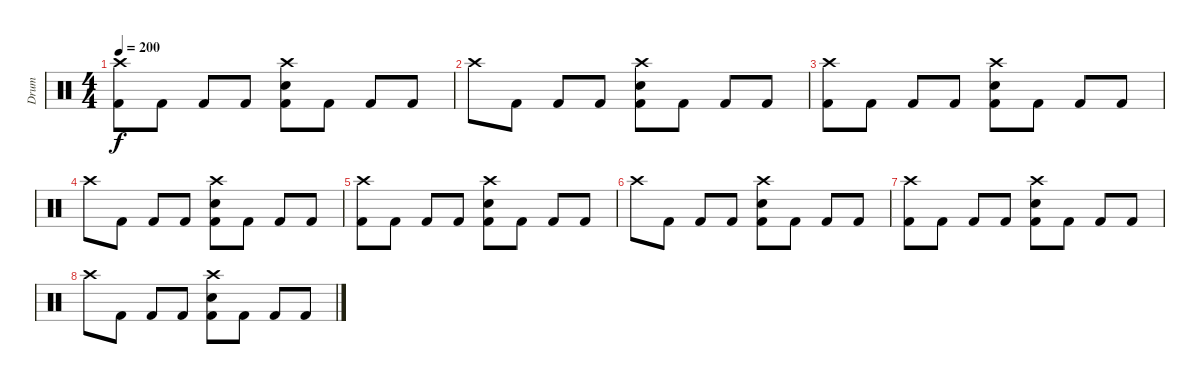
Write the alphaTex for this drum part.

\track ("Drum" "Drum") {instrument percussion}
\staff {score}
\articulation defaults
\ts (4 4)
\tempo 200
\clef neutral
\ks c
("Crash high (hit)" "Kick (hit) 2").8{dy f volume 12} "Kick (hit) 2".8 "Kick (hit) 2".8 "Kick (hit) 2".8 ("Crash high (hit)" "Electric Snare (hit)" "Kick (hit) 2").8 "Kick (hit) 2".8 "Kick (hit) 2".8 "Kick (hit) 2".8 |
"Crash high (hit)".8 "Kick (hit) 2".8 "Kick (hit) 2".8 "Kick (hit) 2".8 ("Crash high (hit)" "Electric Snare (hit)" "Kick (hit) 2").8 "Kick (hit) 2".8 "Kick (hit) 2".8 "Kick (hit) 2".8 |
("Crash high (hit)" "Kick (hit) 2").8 "Kick (hit) 2".8 "Kick (hit) 2".8 "Kick (hit) 2".8 ("Crash high (hit)" "Electric Snare (hit)" "Kick (hit) 2").8 "Kick (hit) 2".8 "Kick (hit) 2".8 "Kick (hit) 2".8 |
"Crash high (hit)".8 "Kick (hit) 2".8 "Kick (hit) 2".8 "Kick (hit) 2".8 ("Crash high (hit)" "Electric Snare (hit)" "Kick (hit) 2").8 "Kick (hit) 2".8 "Kick (hit) 2".8 "Kick (hit) 2".8 |
("Crash high (hit)" "Kick (hit) 2").8 "Kick (hit) 2".8 "Kick (hit) 2".8 "Kick (hit) 2".8 ("Crash high (hit)" "Electric Snare (hit)" "Kick (hit) 2").8 "Kick (hit) 2".8 "Kick (hit) 2".8 "Kick (hit) 2".8 |
"Crash high (hit)".8 "Kick (hit) 2".8 "Kick (hit) 2".8 "Kick (hit) 2".8 ("Crash high (hit)" "Electric Snare (hit)" "Kick (hit) 2").8 "Kick (hit) 2".8 "Kick (hit) 2".8 "Kick (hit) 2".8 |
("Crash high (hit)" "Kick (hit) 2").8 "Kick (hit) 2".8 "Kick (hit) 2".8 "Kick (hit) 2".8 ("Crash high (hit)" "Electric Snare (hit)" "Kick (hit) 2").8 "Kick (hit) 2".8 "Kick (hit) 2".8 "Kick (hit) 2".8 |
"Crash high (hit)".8 "Kick (hit) 2".8 "Kick (hit) 2".8 "Kick (hit) 2".8 ("Crash high (hit)" "Electric Snare (hit)" "Kick (hit) 2").8 "Kick (hit) 2".8 "Kick (hit) 2".8 "Kick (hit) 2".8
